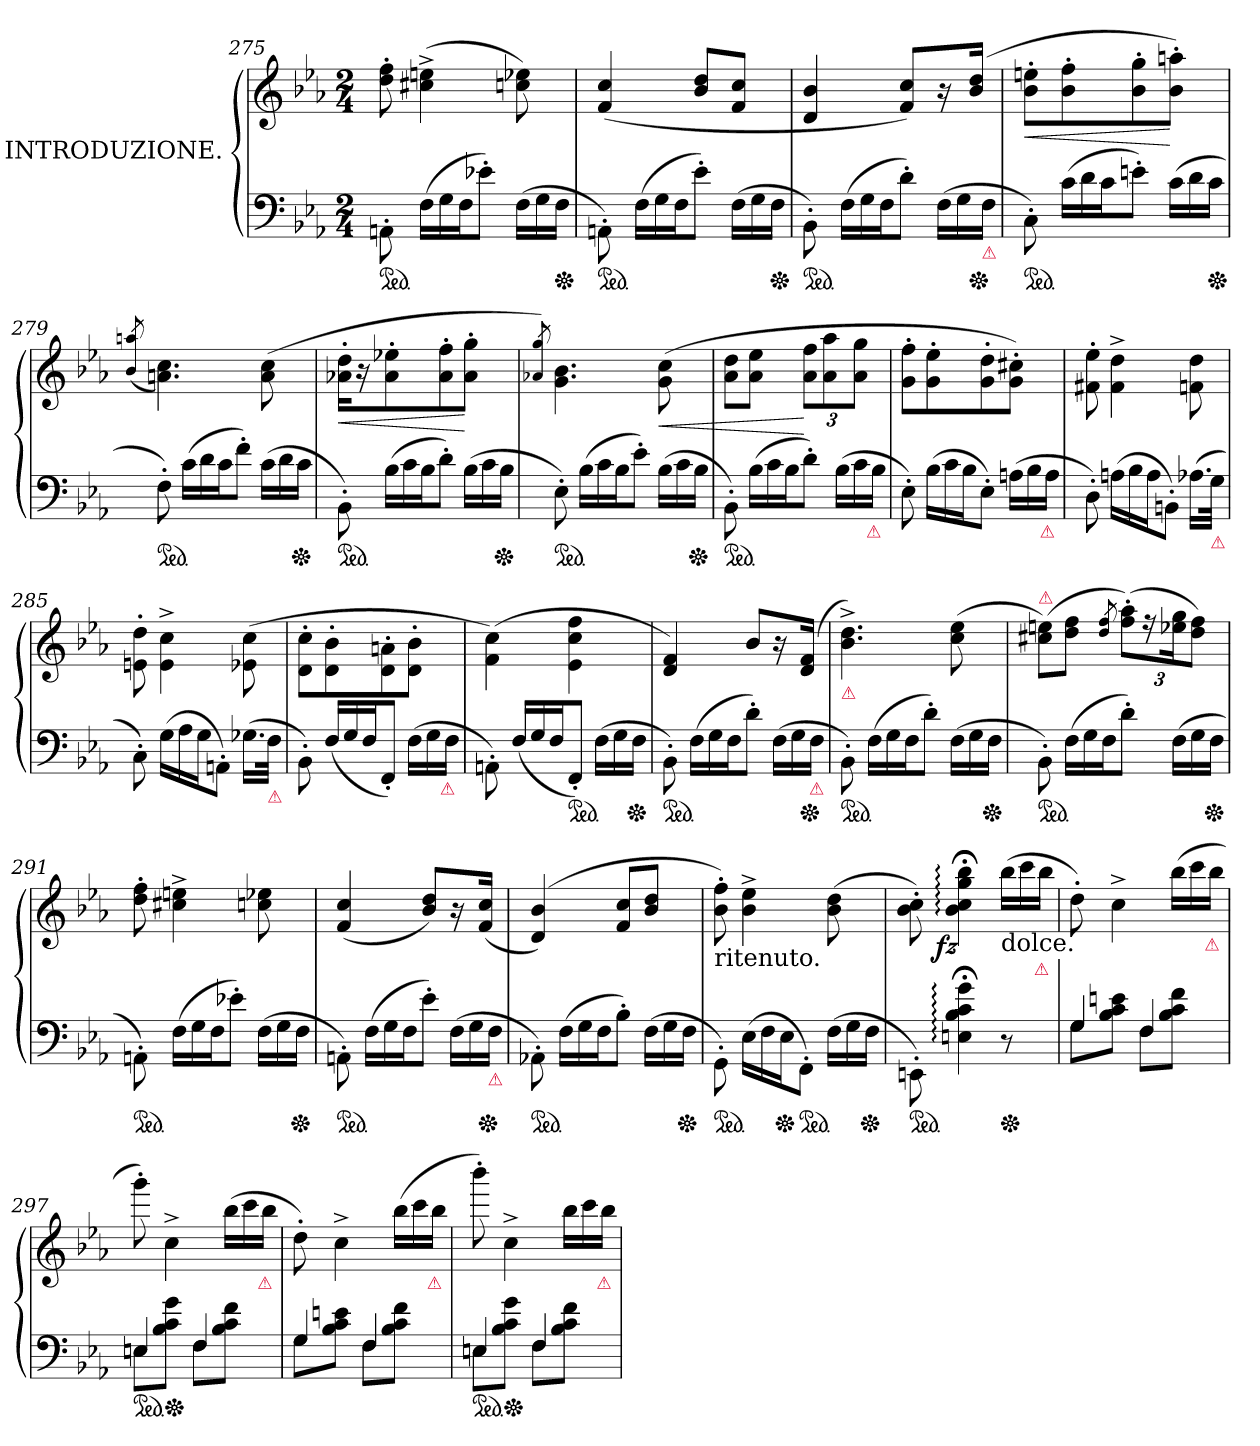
**kern	**kern	**dynam
*part1	*part1	*part1
*staff2	*staff1	*staff1/2
*I"INTRODUZIONE.	*	*
*clefF4	*clefG2	*
*k[b-e-a-]	*k[b-e-a-]	*
*M2/4	*M2/4	*
*ped	*	*
=275	=275	=275
8AAn'>\	8dd'> 8ff'>	.
*Xtuplet	*	*
(>24FLL	(>4cc#X^> 4een^>	.
24G	.	.
24FJ	.	.
8e-X'>J)	.	.
(>24FLL	8ccn 8ee-X)	.
24G	.	.
!LO:TX:b:color=crimson:t=⚠	!	!
*Xped	*	*
24FJJ	.	.
=276	=276	=276
*ped	*	*
8AAn'>\)	(>4f 4cc	.
(>24FLL	.	.
24G	.	.
24FJ	.	.
8e-'>J)	8b-/ 8dd/L	.
(>24FLL	8f 8ccJ	.
24G	.	.
!LO:TX:b:color=crimson:t=⚠	!	!
*Xped	*	*
24FJJ	.	.
=277	=277	=277
*ped	*	*
8BB-'>\)	4d 4b-	.
(>24FLL	.	.
24G	.	.
24FJ	.	.
8d'>J)	8f/ 8cc/L)	.
(>24FLL	16r	.
24G	.	.
*Xped	*	*
.	(>16b- 16ddJk	.
!LO:TX:b:color=crimson:t=⚠	!	!
24FJJ	.	.
=278	=278	=278
!	!	!LO:HP:b
*ped	*	*
8C'>\)	8b-'> 8een'>L	<
(>24cLL	8b-'> 8ff'>	.
24d	.	.
24cJ	.	.
8en'>J)	8b-'> 8gg'>	.
(>24cLL	8b-'> 8aan'>J)	[
24d	.	.
!LO:TX:b:color=crimson:t=⚠	!	!
*Xped	*	*
24cJJ	.	.
=279	=279	=279
.	(>8qb-/ 8qaan/	.
*ped	*	*
8F'>)	4.an 4.cc)	.
(>24cLL	.	.
24d	.	.
24cJ	.	.
8f'>J)	.	.
(>24cLL	(>8a 8cc	.
24d	.	.
!LO:TX:b:color=crimson:t=⚠	!	!
*Xped	*	*
24cJJ	.	.
=280	=280	=280
!	!	!LO:HP:b
*ped	*	*
8BB-'>\)	16a-X'> 16dd'>KL	<
.	16r	.
(>24B-LL	8a-'> 8ee-X'>	.
24c	.	.
24B-J	.	.
8d'>J)	8a-'> 8ff'>	.
(>24B-LL	8a-'> 8gg'>J	[
24c	.	.
!LO:TX:b:color=crimson:t=⚠	!	!
*Xped	*	*
24B-JJ	.	.
=281	=281	=281
.	8qa-X/ 8qgg/)	.
*ped	*	*
8E-'>)	4.g\ 4.b-\	.
(>24B-LL	.	.
24c	.	.
24B-J	.	.
8e-'>J)	.	.
!	!	!LO:HP:b
(>24B-LL	(>8g\ 8cc\	<
24c	.	.
!LO:TX:b:color=crimson:t=⚠	!	!
*Xped	*	*
24B-JJ	.	.
=282	=282	=282
*ped	*	*
8BB-'>\)	8a- 8ddL	.
(>24B-LL	8a- 8ee-J	.
24c	.	.
24B-J	.	.
8d'>J)	12a- 12ffL	[
.	12a- 12aa-	.
(>24B-LL	.	.
24c	12a- 12ggJ	.
!LO:TX:b:color=crimson:t=⚠	!	!
24B-JJ	.	.
=283	=283	=283
8E-'>\)	8g'> 8ff'>L	.
(>24B-LL	8g'> 8ee-'>	.
24c	.	.
24B-J	.	.
8E-'>J)	8g'> 8dd'>	.
(>24AnLL	8g'> 8cc#X'>J)	.
24B-	.	.
!LO:TX:b:color=crimson:t=⚠	!	!
24AJJ	.	.
=284	=284	=284
8D'>\)	8f#X'> 8ee-'>	.
(>24AnLL	4f#^>\ 4dd^>\	.
24B-	.	.
24AJ	.	.
8BBn'>J)	.	.
(>16.A-XLL	8fn\ 8dd\	.
!LO:TX:b:color=crimson:t=⚠	!	!
32GJJk	.	.
=285	=285	=285
8C'>\)	8en'>\ 8dd'>\	.
(>24GLL	4e^>\ 4cc^>\	.
24A-	.	.
24GJ	.	.
8AAn'>J)	.	.
(>16.G-XLL	(>8e-X\ 8cc\	.
!LO:TX:b:color=crimson:t=⚠	!	!
32FJJk	.	.
=286	=286	=286
8BB-'>\)	8d'>\ 8cc'>\L	.
(>24FLL	8d'> 8b-'>	.
24G	.	.
24FJ	.	.
8FF'>J)	8d'> 8an'>	.
(>24FLL	8d'> 8b-'>J	.
24G	.	.
!LO:TX:b:color=crimson:t=⚠	!	!
24FJJ	.	.
=287	=287	=287
8AAn'>\)	(>4f\ 4cc\)	.
(>24FLL	.	.
24G	.	.
24FJ	.	.
*ped	*	*
8FF'>J)	4e- 4cc 4ff	.
(>24FLL	.	.
24G	.	.
!LO:TX:b:color=crimson:t=⚠	!	!
*Xped	*	*
24FJJ	.	.
=288	=288	=288
*ped	*	*
8BB-'>\)	4d 4f)	.
(>24FLL	.	.
24G	.	.
24FJ	.	.
8d'>J)	8b-L	.
(>24FLL	16r	.
24G	.	.
*Xped	*	*
.	(<16d 16fJk	.
!LO:TX:b:color=crimson:t=⚠	!	!
24FJJ	.	.
=289	=289	=289
!	!LO:TX:b:color=crimson:t=⚠	!
*ped	*	*
8BB-'>\)	4.b-^< 4.dd^<)	.
(>24FLL	.	.
24G	.	.
24FJ	.	.
8d'>J)	.	.
(>24FLL	(>8cc 8ee-	.
24G	.	.
!LO:TX:b:color=crimson:t=⚠	!	!
*Xped	*	*
24FJJ	.	.
=290	=290	=290
!	!LO:TX:a:color=crimson:t=⚠	!
*ped	*	*
8BB-'>\)	(>8cc#X 8eenL)	.
(>24FLL	8dd 8ffJ	.
24G	.	.
24FJ	.	.
.	8qdd/ 8qff/	.
8d'>J)	(>12ff'> 12aa-'>L)	.
.	24rff	.
(>24FLL	24ee-X 24ggK	.
24G	12dd 12ffJ)	.
!LO:TX:b:color=crimson:t=⚠	!	!
*Xped	*	*
24FJJ	.	.
=291	=291	=291
*ped	*	*
8AAn'>\)	8dd'> 8ff'>	.
(>24FLL	4cc#X^> 4een^>	.
24G	.	.
24FJ	.	.
8e-X'>J)	.	.
(>24FLL	8ccn 8ee-X	.
24G	.	.
!LO:TX:b:color=crimson:t=⚠	!	!
*Xped	*	*
24FJJ	.	.
=292	=292	=292
*ped	*	*
8AAn'>\)	(<4f 4cc	.
(>24FLL	.	.
24G	.	.
24FJ	.	.
8e-'>J)	8b-/ 8dd/L)	.
(>24FLL	16r	.
24G	.	.
*Xped	*	*
.	(<16f 16ccJk	.
!LO:TX:b:color=crimson:t=⚠	!	!
24FJJ	.	.
=293	=293	=293
*ped	*	*
8AA-X'>\)	(>4d 4b-)	.
(>24FLL	.	.
24G	.	.
24FJ	.	.
8B-'>J)	8f/ 8cc/L	.
(>24FLL	8b- 8ddJ	.
24G	.	.
!LO:TX:b:color=crimson:t=⚠	!	!
*Xped	*	*
24FJJ	.	.
=294	=294	=294
!	!LO:TX:b:t=ritenuto.	!
*ped	*	*
8GG'>\)	8b-'> 8ff'>)	.
(>24E-\LL	4b-^ 4ee-^	.
24F	.	.
*Xped	*	*
24E-J	.	.
*ped	*	*
8FF'>J)	.	.
(>24FLL	(>8b- 8dd	.
24G	.	.
!LO:TX:b:color=crimson:t=⚠	!	!
*Xped	*	*
24FJJ	.	.
=295	=295	=295
*ped	*	*
8EEn'>\)	8b-'> 8cc'>)	.
!	!	!LO:DY:rj
4En;: 4B-;: 4c;: 4g;:	4b-;<: 4cc;<: 4gg;<: 4bb-;<:	fz
*	*Xtuplet	*
!	!LO:TX:b:t=dolce.	!
*Xped	*	*
8r	(>24bb-LL	.
.	24ccc	.
!	!LO:TX:b:color=crimson:t=⚠	!
.	24bb-JJ	.
=296	=296	=296
*^	*	*
4G	8GL	8dd'>)	.
.	8B- 8c 8enJ	4cc^>	.
4F	8FL	.	.
.	8B- 8c 8fJ	(>24bb-LL	.
.	.	24ccc	.
!	!	!LO:TX:b:color=crimson:t=⚠	!
.	.	24bb-JJ	.
=297	=297	=297	=297
*ped	*	*	*
4En	8EnL	8ggg'>)	.
*Xped	*	*	*
.	8B- 8c 8gJ	4cc^>	.
4F	8FL	.	.
.	8B- 8c 8fJ	(>24bb-LL	.
.	.	24ccc	.
!	!	!LO:TX:b:color=crimson:t=⚠	!
.	.	24bb-JJ	.
=298	=298	=298	=298
4G	8GL	8dd'>)	.
.	8B- 8c 8enJ	4cc^>	.
4F	8FL	.	.
.	8B- 8c 8fJ	(>24bb-LL	.
.	.	24ccc	.
!	!	!LO:TX:b:color=crimson:t=⚠	!
.	.	24bb-JJ	.
=299	=299	=299	=299
*ped	*	*	*
4En	8EnL	8bbb-'>)	.
*Xped	*	*	*
.	8B- 8c 8gJ	4cc^>	.
4F	8FL	.	.
.	8B- 8c 8fJ	24bb-LL	.
.	.	24ccc	.
!	!	!LO:TX:b:color=crimson:t=⚠	!
.	.	24bb-JJ	.
*v	*v	*	*
=	=	=
*-	*-	*-
